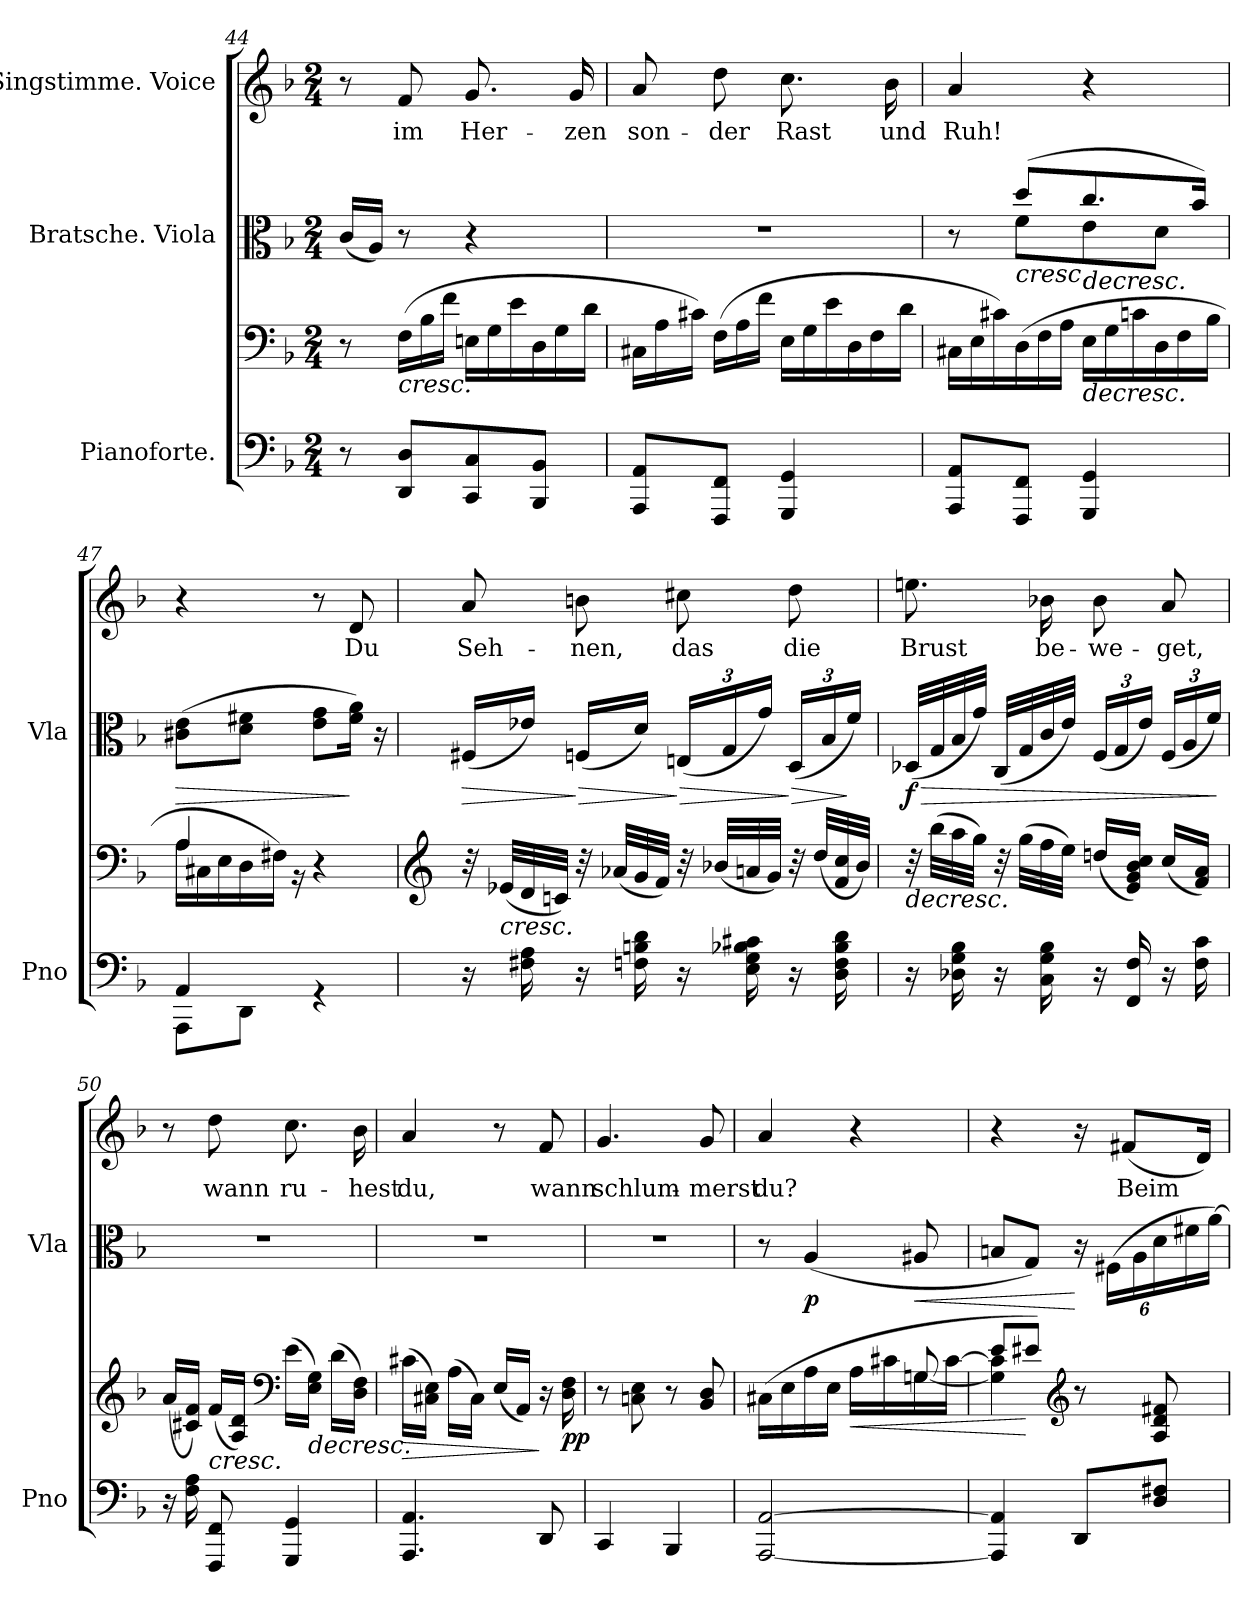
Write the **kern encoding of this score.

**kern	**kern	**dynam	**kern	**dynam	**kern	**text
*part3	*part3	*part3	*part2	*part2	*part1	*part1
*staff4	*staff3	*staff3/4	*staff2	*staff2	*staff1	*staff1
*I"Pianoforte.	*	*	*I"Bratsche. Viola	*	*I"Singstimme. Voice	*
*I'Pno	*	*	*I'Vla	*	*	*
!!LO:LB:g=z
*clefF4	*clefF4	*	*clefC3	*	*clefG2	*
*k[b-]	*k[b-]	*	*k[b-]	*	*k[b-]	*
*M2/4	*M2/4	*	*M2/4	*	*M2/4	*
*MM54	*MM54	*	*MM54	*	*MM54	*
=44	=44	=44	=44	=44	=44	=44
!	!	!LO:DY:b	!	!	!	!
!	!	!LO:DY:n=1:b	!	!	!	!
8r	8r	other-dynamics f	(<16c/LL	.	8r	.
.	.	.	16A/JJ)	.	.	.
*	*Xtuplet	*	*	*	*	*
!	!	!LO:HP:b	!	!	!	!LO:LY:b
8DD/ 8D/L	(>24F\LL	<	8r	.	8f/	im
.	24B-\	.	.	.	.	.
.	24f\JJ	.	.	.	.	.
!	!	!	!	!	!	!LO:LY:b
8CC/ 8C/	24En\LL	.	4r	.	8.g/	Her-
.	24G\	.	.	.	.	.
.	24e\	.	.	.	.	.
8BBB-/ 8BB-/J	24D\	.	.	.	.	.
.	24G\	.	.	.	.	.
!	!	!	!	!	!	!LO:LY:b
.	.	.	.	.	16g/	-zen
.	24d\JJ	.	.	.	.	.
=45	=45	=45	=45	=45	=45	=45
!	!	!	!	!	!	!LO:LY:b
8AAA/ 8AA/L	24C#X\LL	.	2r	.	8a/	son-
.	24A\	.	.	.	.	.
.	24c#X\JJ)	.	.	.	.	.
!	!	!	!	!	!	!LO:LY:b
8FFF/ 8FF/J	(>24F\LL	.	.	.	8dd\	-der
.	24A\	.	.	.	.	.
.	24f\JJ	.	.	.	.	.
!	!	!	!	!	!	!LO:LY:b
4GGG/ 4GG/	24E\LL	.	.	.	8.cc\	Rast
.	24G\	.	.	.	.	.
.	24e\	.	.	.	.	.
.	24D\	.	.	.	.	.
.	24F\	.	.	.	.	.
!	!	!	!	!	!	!LO:LY:b
.	.	.	.	.	16b-\	und
.	24d\JJ	.	.	.	.	.
=46	=46	=46	=46	=46	=46	=46
*	*	*	*^	*	*	*
!	!	!	!	!	!	!	!LO:LY:b
8AAA/ 8AA/L	24C#X\LL	.	8r	8ryy	.	4a/	Ruh!
.	24E\	.	.	.	.	.	.
.	24c#X\)	.	.	.	.	.	.
!	!	!	!	!	!LO:HP:b	!	!
8FFF/ 8FF/J	(>24D\	.	(>8dd/L	8f\L	<	.	.
.	24F\	.	.	.	.	.	.
.	24A\JJ	.	.	.	.	.	.
!	!	!LO:HP:b	!	!	!LO:HP:b	!	!
4GGG/ 4GG/	24E\LL	>	8.cc/	8e\	>	4r	.
.	24G\	.	.	.	.	.	.
.	24cn\	.	.	.	.	.	.
.	24D\	.	.	8d\J	[	.	.
.	24F\	.	.	.	.	.	.
.	.	.	16b-/Jk)	.	.	.	.
.	24B-\JJ	.	.	.	.	.	.
*	*	*	*v	*v	*	*	*
=47	=47	=47	=47	=47	=47	=47
*^	*^	*	*	*	*	*
!	!	!	!	!	!	!LO:HP:b	!	!
4AA/	8AAA\L	4A/	24A\LL	.	(>8c#X\ 8e\L	>	4r	.
.	.	.	24C#X\	.	.	.	.	.
.	.	.	24E\	.	.	.	.	.
.	8DD\J	.	24D\	.	8d\ 8f#X\J	.	.	.
.	.	.	24F#X\JJ)	.	.	.	.	.
.	.	.	24r	[	.	.	.	.
*	*	*	*	*	*	*	*MM52	*
4rGG	4ryy	4r	4ryy	.	8e\ 8g\L	.	8r	.
!	!	!	!	!	!	!	!	!LO:LY:b
.	.	.	.	.	16f#\ 16a\Jk)	]	8d/	Du
.	.	.	.	.	16r	.	.	.
*v	*v	*	*	*	*	*	*	*
*	*v	*v	*	*	*	*	*
!!LO:PB:g=z
=48	=48	=48	=48	=48	=48	=48
*	*clefG2	*	*	*	*	*
!	!	!	!	!LO:HP:b	!	!LO:LY:b
16r	32r	.	(<16F#X/LL	>	8a/	Seh-
!	!	!LO:HP:b	!	!	!	!
.	(<32e-X/LLL	<	.	.	.	.
16F#X\ 16A\	32d/	.	16e-X/JJ)	.	.	.
.	32cn/JJJ)	.	.	.	.	.
!	!	!	!	!LO:HP:n=1:b	!	!LO:LY:b
16r	32r	.	(<16Fn/LL	] >	8bn\	-nen,
.	(<32a-X/LLL	.	.	.	.	.
16Fn\ 16Bn\ 16d\	32g/	.	16d/JJ)	.	.	.
.	32f/JJJ)	.	.	.	.	.
*	*	*	*Xbrackettup	*	*	*
!	!	!	!	!LO:HP:n=1:b	!	!LO:LY:b
16r	32r	.	(<24En/LL	] >	8cc#X\	das
.	(<32b-X/LLL	.	.	.	.	.
.	.	.	24G/	.	.	.
16E\ 16G\ 16B-X\ 16c#X\	32an/	.	.	.	.	.
.	.	.	24g/JJ)	.	.	.
.	32g/JJJ)	.	.	.	.	.
!	!	!	!	!LO:HP:n=1:b	!	!LO:LY:b
16r	32r	.	(<24D/LL	] >	8dd\	die
.	(>32dd/LLL	.	.	.	.	.
.	.	.	24B-/	.	.	.
16D\ 16F\ 16B-\ 16d\	32f/ 32cc/	.	.	.	.	.
.	.	.	24f/JJ)	]	.	.
.	32b-/JJJ)	.	.	.	.	.
.	.	]	.	.	.	.
=49	=49	=49	=49	=49	=49	=49
!	!	!LO:HP:b	!	!LO:HP:b	!	!LO:LY:b
!	!	!	!	!LO:DY:n=1:b	!	!
16r	32r	>	(<32D-X/LLL	> f	8.een\	Brust
.	(>32bb-\LLL	.	32G/	.	.	.
16D-X\ 16G\ 16B-\	32aa\	.	32B-/	.	.	.
.	32gg\JJJ)	.	32g/JJJ)	.	.	.
16r	32r	.	(<32C/LLL	.	.	.
.	(>32gg\LLL	.	32G/	.	.	.
!	!	!	!	!	!	!LO:LY:b
16C\ 16G\ 16B-\	32ff\	.	32c/	.	16b-X\	be-
.	32ee\JJJ)	.	32e/JJJ)	.	.	.
!	!	!	!	!	!	!LO:LY:b
16r	(>16ddn/LL	.	(<24F/LL	.	8b-\	-we-
.	.	.	24G/	.	.	.
16FF/ 16F/	16e/ 16g/ 16b-/ 16cc/JJ)	.	.	.	.	.
.	.	.	24e/JJ)	.	.	.
!	!	!	!	!	!	!LO:LY:b
16r	(>16cc/LL	.	(<24F/LL	.	8a/	-get,
.	.	.	24A/	.	.	.
16F\ 16c\	16f/ 16a/JJ)	.	.	.	.	.
.	.	.	24f/JJ)	.	.	.
.	.	[	.	]	.	.
=50	=50	=50	=50	=50	=50	=50
16r	(>16a/LL	.	2r	.	8r	.
16F\ 16A\	16c#X/ 16f/JJ)	.	.	.	.	.
*	*	*	*	*	*MM44	*
!	!	!LO:HP:b	!	!	!	!LO:LY:b
8FFF/ 8FF/	(>16f/LL	<	.	.	8dd\	wann
.	16A/ 16d/JJ)	.	.	.	.	.
*	*clefF4	*	*	*	*	*
!	!	!	!	!	!	!LO:LY:b
4GGG/ 4GG/	(>16e\LL	.	.	.	8.cc\	ru-
!	!	!LO:HP:n=1:b	!	!	!	!
.	16E\ 16G\JJ)	] >	.	.	.	.
.	(>16d\LL	.	.	.	.	.
!	!	!	!	!	!	!LO:LY:b
.	16D\ 16F\JJ)	.	.	.	16b-\	-hest
.	.	[	.	.	.	.
!!LO:LB:g=z
=51	=51	=51	=51	=51	=51	=51
!	!	!LO:HP:b	!	!	!	!LO:LY:b
4.AAA/ 4.AA/	(>16c#X\LL	>	2r	.	4a/	du,
.	16C#X\ 16E\JJ)	.	.	.	.	.
.	(>16A\LL	.	.	.	.	.
.	16C#\JJ)	.	.	.	.	.
*	*	*	*	*	*MM42	*
.	(<16E/LL	.	.	.	8r	.
.	16AA/JJ)	.	.	.	.	.
!	!	!	!	!	!	!LO:LY:b
8DD/	16r	]	.	.	8f/	wann
!	!	!LO:DY:b	!	!	!	!
.	16D\ 16F\	pp	.	.	.	.
=52	=52	=52	=52	=52	=52	=52
*	*	*	*	*	*MM36	*
!	!	!	!	!	!	!LO:LY:b
4CC/	8r	.	2r	.	4.g/	schlum-
.	8Cn\ 8E\	.	.	.	.	.
4BBB-/	8r	.	.	.	.	.
*	*	*	*	*	*MM34	*
!	!	!	!	!	!	!LO:LY:b
.	8BB-/ 8D/	.	.	.	8g/	-merst
=53	=53	=53	=53	=53	=53	=53
*	*^	*	*	*	*	*
!	!	!	!	!	!	!	!LO:LY:b
[2AAA/ [2AA/	(>16C#X\LL	4.ryy	.	8r	.	4a/	du?
.	16E\	.	.	.	.	.	.
!	!	!	!	!	!LO:DY:b	!	!
.	16A\	.	.	(>4A/	p	.	.
.	16E\JJ	.	.	.	.	.	.
*	*	*	*	*	*	*MM32	*
!	!	!	!LO:HP:b	!	!	!	!
.	16A\LL	.	<	.	.	4r	.
.	16c#X\	.	.	.	.	.	.
!	!	!	!	!	!LO:HP:b	!	!
.	16Gn\	[8G/	.	8A#X/	<	.	.
.	[16c#\JJ	.	.	.	.	.	.
*	*v	*v	*	*	*	*	*
.	.	]	.	]	.	.
=54	=54	=54	=54	=54	=54	=54
*	*^	*	*	*	*	*
4AAA/] 4AA/]	8e/L	4G\] 4c#\]	.	8Bn/L	.	4r	.
.	8e#X/J)	.	[	8G/J)	.	.	.
*	*clefG2	*	*	*	*	*	*
!	!	!	!LO:DY:b	!	!	!	!
8DD/L	8r	4ryy	other-dynamics	24r	[	16r	.
.	.	.	.	(>24F#X\LL	.	.	.
*	*	*	*	*	*	*MM36	*
!	!	!	!	!	!	!	!LO:LY:b
.	.	.	.	.	.	(<8f#X/L	Beim
.	.	.	.	24A\	.	.	.
8D/ 8F#X/J	8A/ 8d/ 8f#X/	.	.	24d\	.	.	.
.	.	.	.	24f#X\	.	.	.
.	.	.	.	.	.	16d/Jk)	.
.	.	.	.	[24a\JJ)	.	.	.
*	*v	*v	*	*	*	*	*
=	=	=	=	=	=	=
*-	*-	*-	*-	*-	*-	*-
